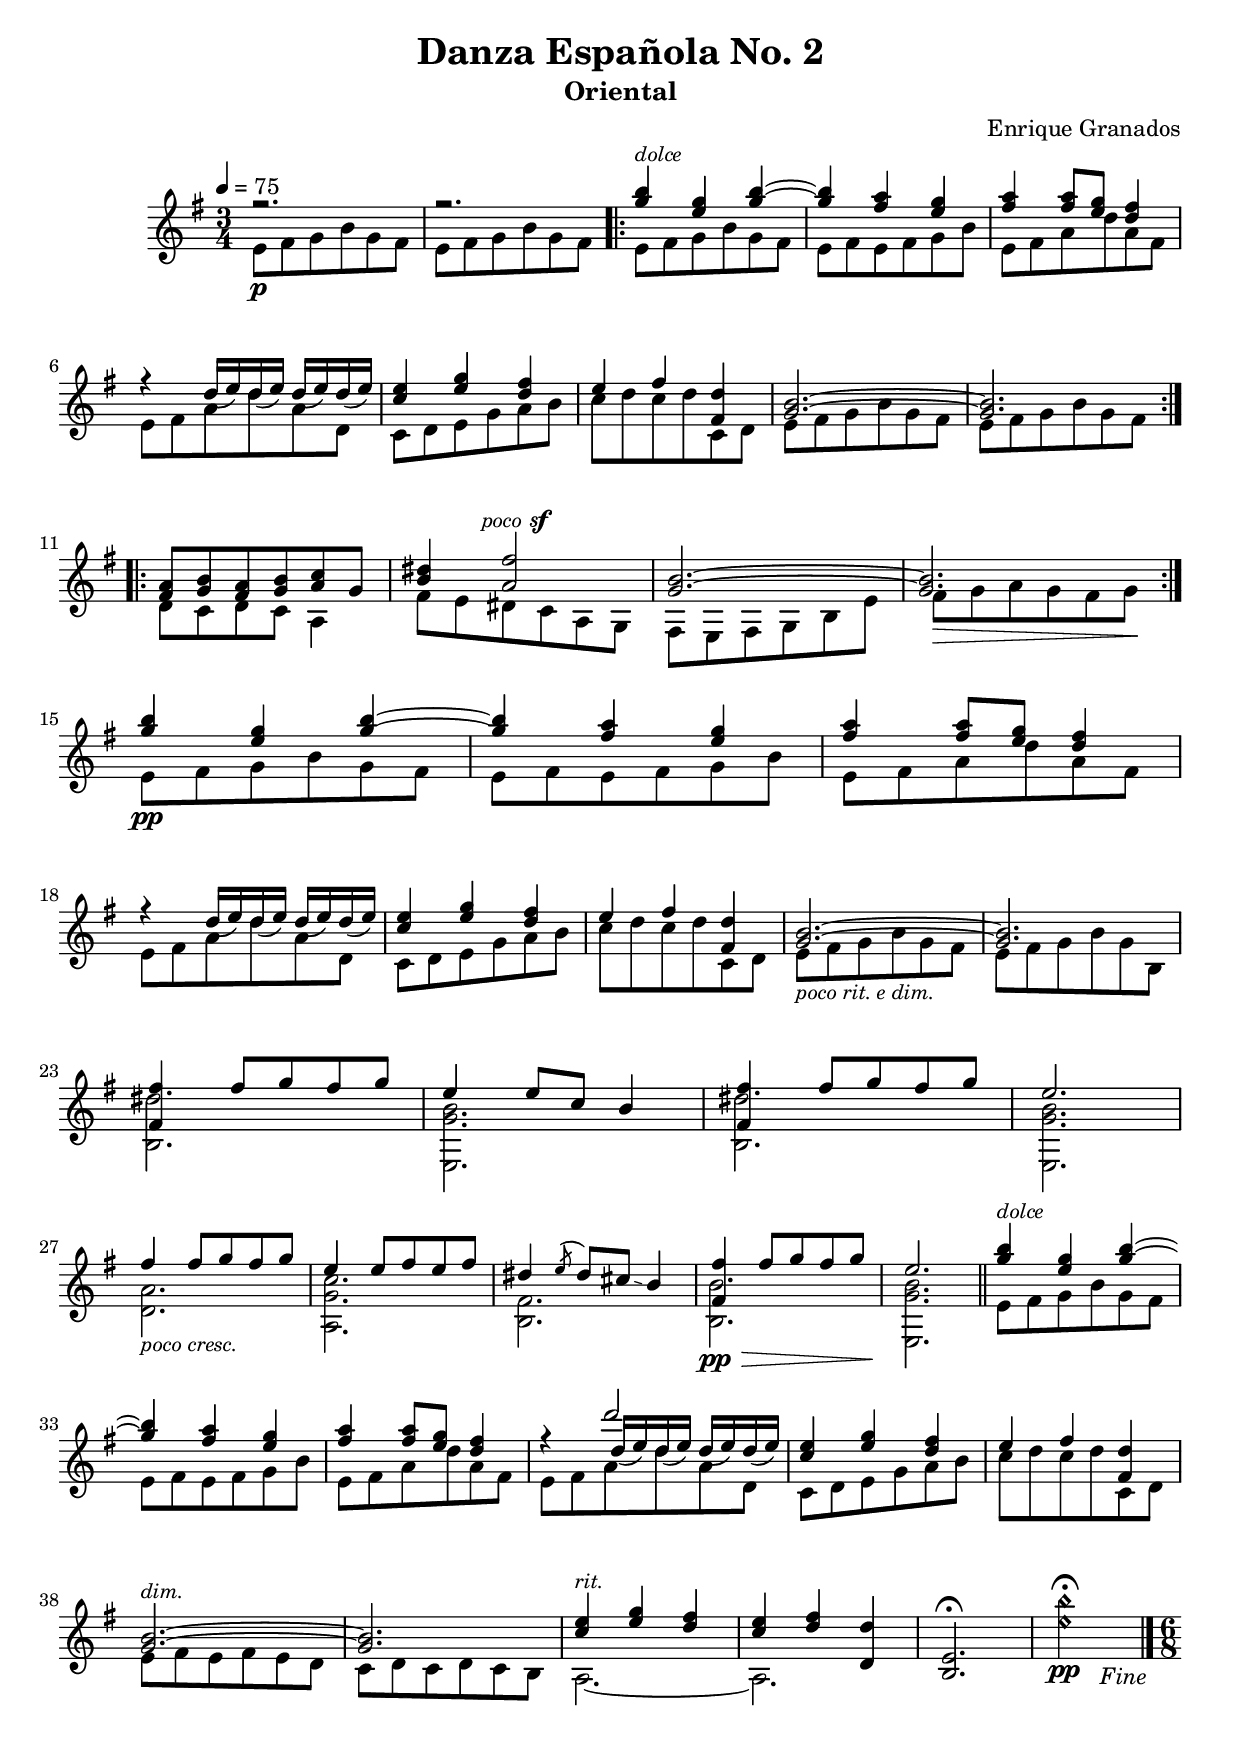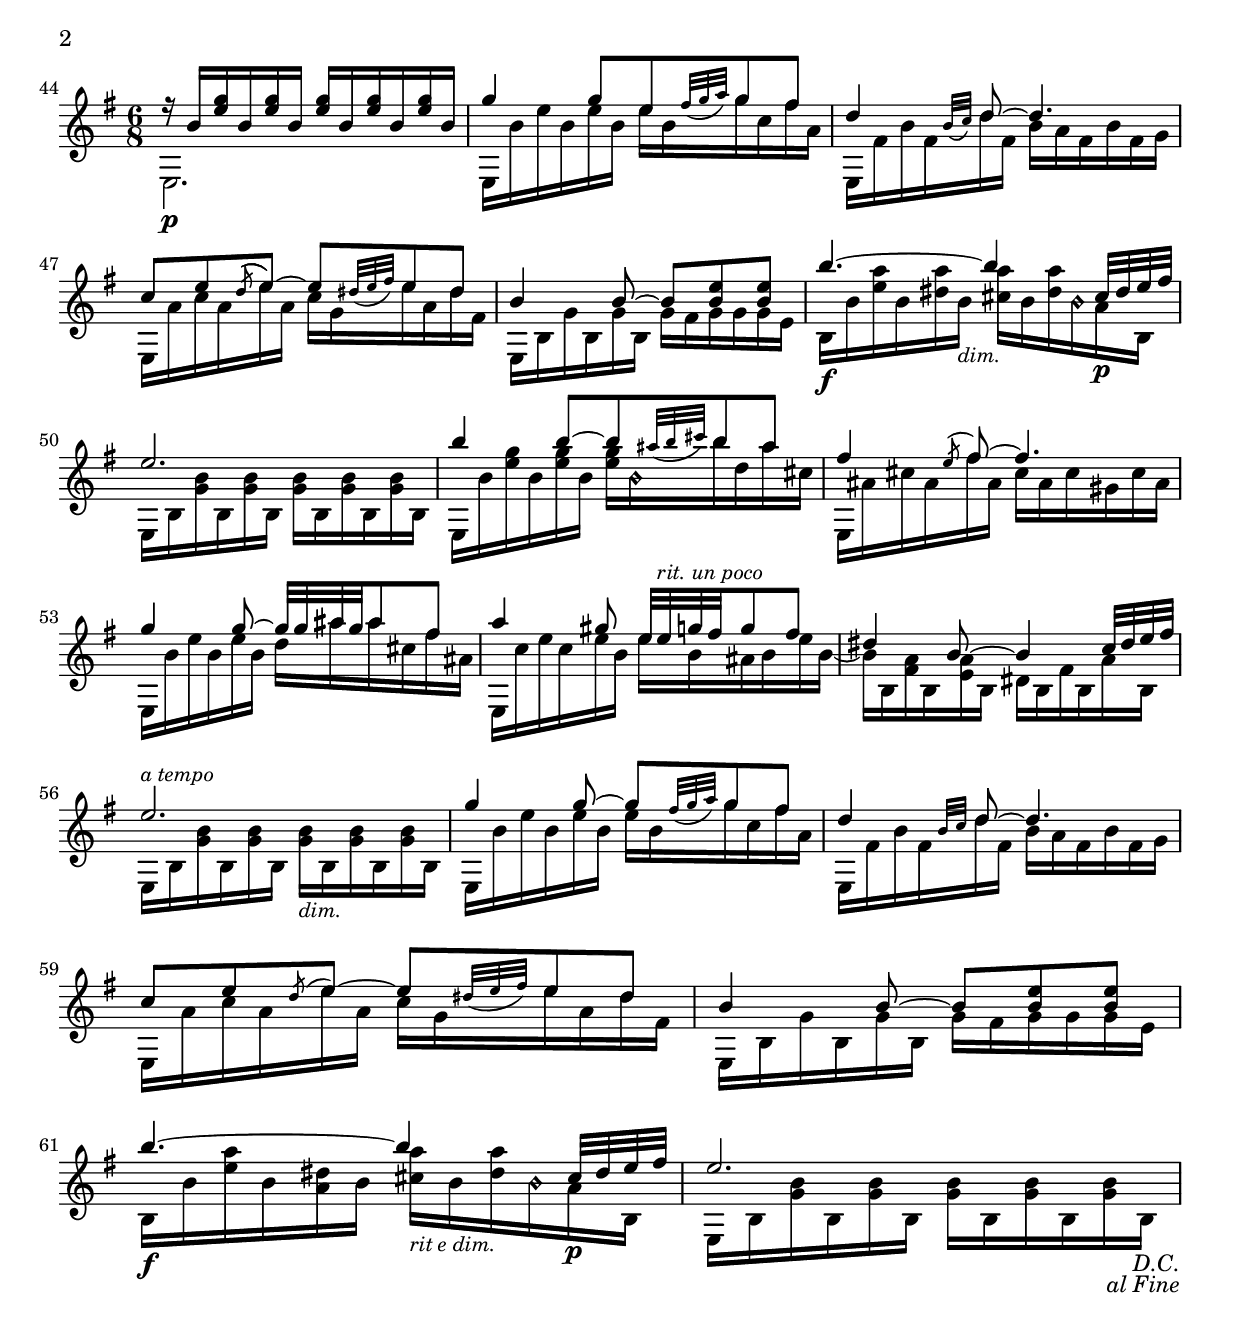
\header {
  title = "Danza Española No. 2"
  subtitle = "Oriental"
  composer = "Enrique Granados"
}

\include "utils/textstyle.ly"

\version "2.24.1"
\score {
  \new Staff <<
    \new Voice = "melody" {
      \voiceOne
      \relative {
        \tempo 4 = 75
        \time 3/4
        \key e \minor
        \clef treble
        \repeat segno 2 {
          r2.
          r2.
          \repeat volta 2 {
            <g'' b>4^\textstyle "dolce" <e g> <g b>~
            4 <fis a> <e g>
            <fis a> <fis a>8 <e g> <fis d>4 \break
            r4 \repeat unfold 4 { d16_( e) }
            <c e>4 <e g> <d fis>
            e fis <fis, d'>
            <g b>2.~
            2.
          } \break
          \repeat volta 2 {
            <fis a>8 <g b> <fis a> <g b> <a c>8 g
            <b dis>4 <a fis'>2^\textstyle \markup { \center-align "poco" \dynamic sf }
            <g b>2.~
            2.
          } \break
          <g' b>4 <e g> <g b>~
          4 <fis a> <e g>
          <fis a> <fis a>8 <e g> <fis d>4 \break
          r4 \repeat unfold 4 { d16_( e) }
          <c e>4 <e g> <d fis>
          e fis <fis, d'>
          <g b>2.~
          2. \break
          <fis fis'>4 fis'8 g fis g
          e4 e8 c b4
          <fis fis'>4 fis'8 g fis g
          e2. \break
          fis4 fis8 g fis g
          e4 e8 fis e fis
          dis4 \acciaccatura e8 dis cis\glissando b4
          <fis fis'> fis'8 g fis g
          e2.
          \section
          <g b>4^\textstyle "dolce" <e g> <g b>~ \break
          4 <fis a> <e g>
          <fis a> <fis a>8 <e g> <fis d>4 
          % measure 35
          << 
            { \voiceOne s4 d'2 } 
            \new Voice { \voiceThree r4 \repeat unfold 4 { d,16_( e) } } 
          >> 
          %\oneVoice
          % end measure 35
          <c e>4 <e g> <d fis>
          e fis <fis, d'>
          <g b>2.~^\textstyle "dim."
          2.
          <c e>4^\textstyle "rit." <e g> <fis\glissando d>
          <c e> <d fis\glissando> <d, d'>
          <e b>2.\fermata
          s2.
          \fine \break
          \time 6/8
          %\tempo 4 = 35
          r16 b' <e g> b <e g> b <e g> b <e g> b <e g> b
          g'4 g8[ e \grace { fis32_( g a) } g8 fis]
          d4 \grace { b32_( c) } d8~ 4. \break
          c8 e \acciaccatura d( e)~ 8[ \grace { dis32_( e fis) } e8 dis]
          b4 b8~ 8 <b e> <b e>
          b'4.~ 4 cis,32 dis e fis
          e2. % meas. 50
          b'4 b8~ [8 \grace { ais32_( b cis) } b8 ais]
          fis4 \acciaccatura e8 fis8~ 4.
          g4 g8~ 32 g ais g ais8 fis
          a4 gis8 e32 e^\textstyle "rit. un poco" g fis g8 fis
          dis4 b8~ 4 c32 dis e fis
          e2.^\textstyle "a tempo"
          g4 g8~ 8[ \grace { fis32_( g a) } g8 fis] % meas. 57
          d4 \grace { b32 c } d8~ 4.\break
          c8 e \acciaccatura d e~ 8[ \grace { dis32_( e fis) } e8 dis]
          b4 b8~ 8 <b e> <b e> \break
          b'4.~ 4 cis,32 dis e fis
          e2.
        }
      }
    }
    \new Voice = "accompaniment" {
      \voiceTwo
      \relative {
        %\repeat segno 2 {
          e'8\p fis g b g fis
          e fis g b g fis
          %\repeat volta 2 {
            e fis g b g fis
            e fis e fis g b
            e, fis a d a fis
            e fis a d a d,
            c d e g a b
            c d c d c, d
            e fis g b g fis
            e fis g b g fis
          %}
          %\repeat volta 2 {
            d c d c a4
            fis'8 e dis c a g
            fis e fis g b e
            fis\> g a g fis g\!
          %}
          e\pp fis g b g fis
          e fis e fis g b
          e, fis a d a fis
          e fis a d a d,
          c d e g a b
          c d c d c, d
          e-\textstyle "poco rit. e dim." fis g b g fis
          e fis g b g b, 
          <b dis'>2.
          <e, g' b>2.
          <b' dis'>2.
          <e, g' b>2.
          <d' a'>2.-\textstyle "poco cresc."
          <a g' c>2.
          <b fis'>2.
          <b b'>2.\>\pp
          <e, g' b>2.\!
          %\section
          e'8 fis g b g fis
          e fis e fis g b
          e, fis a d a fis
          % measure 35
          e fis a d a d,
          % end measure 35
          c d e g a b
          c d c d c, d
          e fis e fis e d
          c d c d c b
          a2.~
          2.
          s2.
          <e''\harmonic b'\harmonic>2.^\fermata \pp
          %\time 6/8
          %\tempo 4 = 35
          e,,2.\p
          e16 b'' e b e b e b g' c, fis a,
          e, fis' b fis d' fis, b a fis b fis g
          e, a' c a e' a, c g e' a, dis fis,
          e, b' g' b, g' b, g' fis g g g e
          b\f b' <e a> b <dis a'> b_\textstyle "dim." <cis a'> b <dis a'> b\harmonic a\p b,
          e, b' <g' b> b, <g' b> b, <g' b> b, <g' b> b, <g' b> b, % meas. 50
          e, b'' <e g> b <e g> b <e g> b\harmonic b' d, ais' cis,
          e,, ais' cis ais fis' ais, cis ais cis gis cis ais
          e, b'' e b e b d ais' ais cis, fis ais,
          e, c'' e c e b e b ais b e b~
          16 b, <fis' a> b, <e a> b dis b fis' b, a' b,
          e, b' <g' b> b, <g' b> b, <g' b>_\textstyle "dim." b, <g' b> b, <g' b> b,
          e, b'' e b e b e b g' c, fis a, % meas. 57
          e, fis' b fis d' fis, b a fis b fis g
          e, a' c a e' a, c g e' a, dis fis,
          e, b' g' b, g' b, g' fis g g g e
          b\f b' <e a> b <dis a> b <cis a'>_\textstyle "rit e dim." b <dis a'> b\harmonic a\p b,
          e, b' <g' b> b, <g' b> b, <g' b> b, <g' b> b, <g' b> b,
        %}
      }
    }
  >>
}
